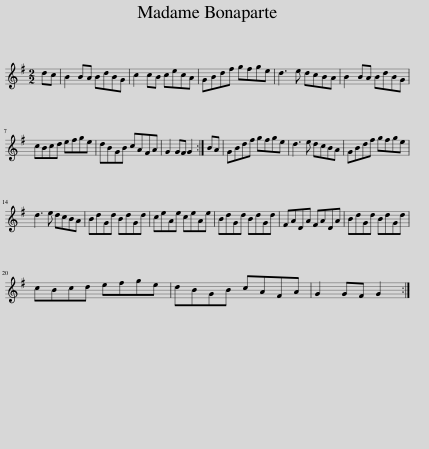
X:1
L:1/8
M:2/2
I:linebreak $
K:G
V:1 treble
V:1
 dc | B2 BA BdBG | c2 cB cecA | GBdf gfge | d3 e dcBA | %5
 B2 BA BdBG |$ cBcd efge | dBGB cAFA | G2 GF G2 :| BA | %10
 GBdf gfge | d3 e dcBA | GBdf gfge |$ d3 e dcBA | BdGd BdGd | %15
 ceAe ceAe | BdGd BdGd | FADA FADA | BdGd BdGd |$ cBcd efge | %20
 dBGB cAFA | G2 GF G2 :| %22
